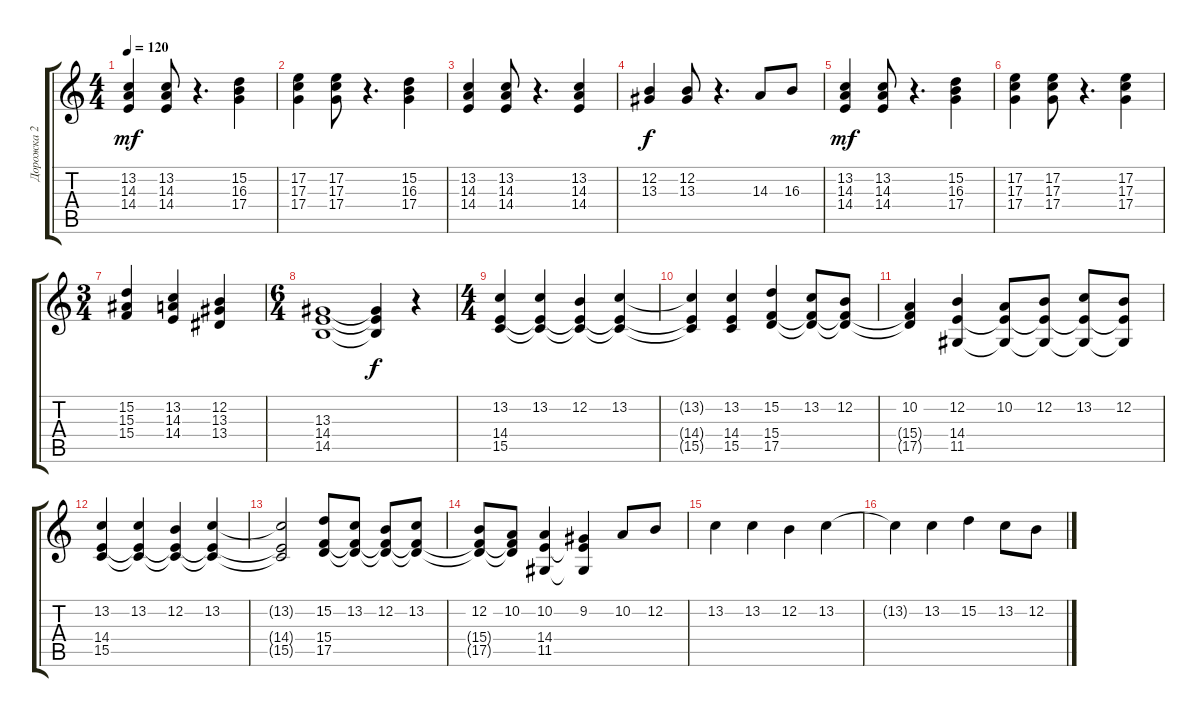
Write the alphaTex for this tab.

\track ("Дорожка 2" "Дорожка 2") {instrument synthstrings1}
\staff {score tabs}
\tuning (E4 B3 G3 D3 A2 E2) {hide}
\ts (4 4)
\tempo 120
\clef g2
\ks c
(13.2 14.3 14.4).4{dy mf instrument synthstrings1} (13.2 14.3 14.4).8 r.4{d} (15.2 16.3 17.4).4 |
(17.2 17.3 17.4).4 (17.2 17.3 17.4).8 r.4{d} (15.2 16.3 17.4).4 |
(13.2 14.3 14.4).4 (13.2 14.3 14.4).8 r.4{d} (13.2 14.3 14.4).4 |
(12.2 13.3).4{dy f} (12.2 13.3).8 r.4{d} 14.3.8 16.3.8 |
(13.2 14.3 14.4).4{dy mf} (13.2 14.3 14.4).8 r.4{d} (15.2 16.3 17.4).4 |
(17.2 17.3 17.4).4 (17.2 17.3 17.4).8 r.4{d} (17.2 17.3 17.4).4 |
\ts (3 4)
(15.2 15.3 15.4).4 (13.2 14.3 14.4).4 (12.2 13.3 13.4).4 |
\ts (6 4)
(13.3 14.4 14.5).1{volume 14 instrument synthstrings2} (13.3{t} 14.4{t} 14.5{t}).4{dy f} r.4 |
\ts (4 4)
(13.2 14.4 15.5).4{volume 10 instrument synthstrings1} (13.2 14.4{t} 15.5{t}).4 (12.2 14.4{t} 15.5{t}).4 (13.2 14.4{t} 15.5{t}).4 |
(13.2{t} 14.4{t} 15.5{t}).4 (13.2 14.4 15.5).4 (15.2 15.4 17.5).4 (13.2 15.4{t} 17.5{t}).8 (12.2 15.4{t} 17.5{t}).8 |
(10.2 15.4{t} 17.5{t}).4 (12.2 14.4 11.5).4 (10.2 14.4{t} 11.5{t}).8 (12.2 14.4{t} 11.5{t}).8 (13.2 14.4{t} 11.5{t}).8 (12.2 14.4{t} 11.5{t}).8 |
(13.2 14.4 15.5).4 (13.2 14.4{t} 15.5{t}).4 (12.2 14.4{t} 15.5{t}).4 (13.2 14.4{t} 15.5{t}).4 |
(13.2{t} 14.4{t} 15.5{t}).2 (15.2 15.4 17.5).8 (13.2 15.4{t} 17.5{t}).8 (12.2 15.4{t} 17.5{t}).8 (13.2 15.4{t} 17.5{t}).8 |
(12.2 15.4{t} 17.5{t}).8 (10.2 15.4{t} 17.5{t}).8 (10.2 14.4 11.5).4 (9.2 14.4{t} 11.5{t}).4 10.2.8{volume 14} 12.2.8 |
13.2.4 13.2.4 12.2.4 13.2.4 |
13.2{t}.4 13.2.4 15.2.4 13.2.8 12.2.8
